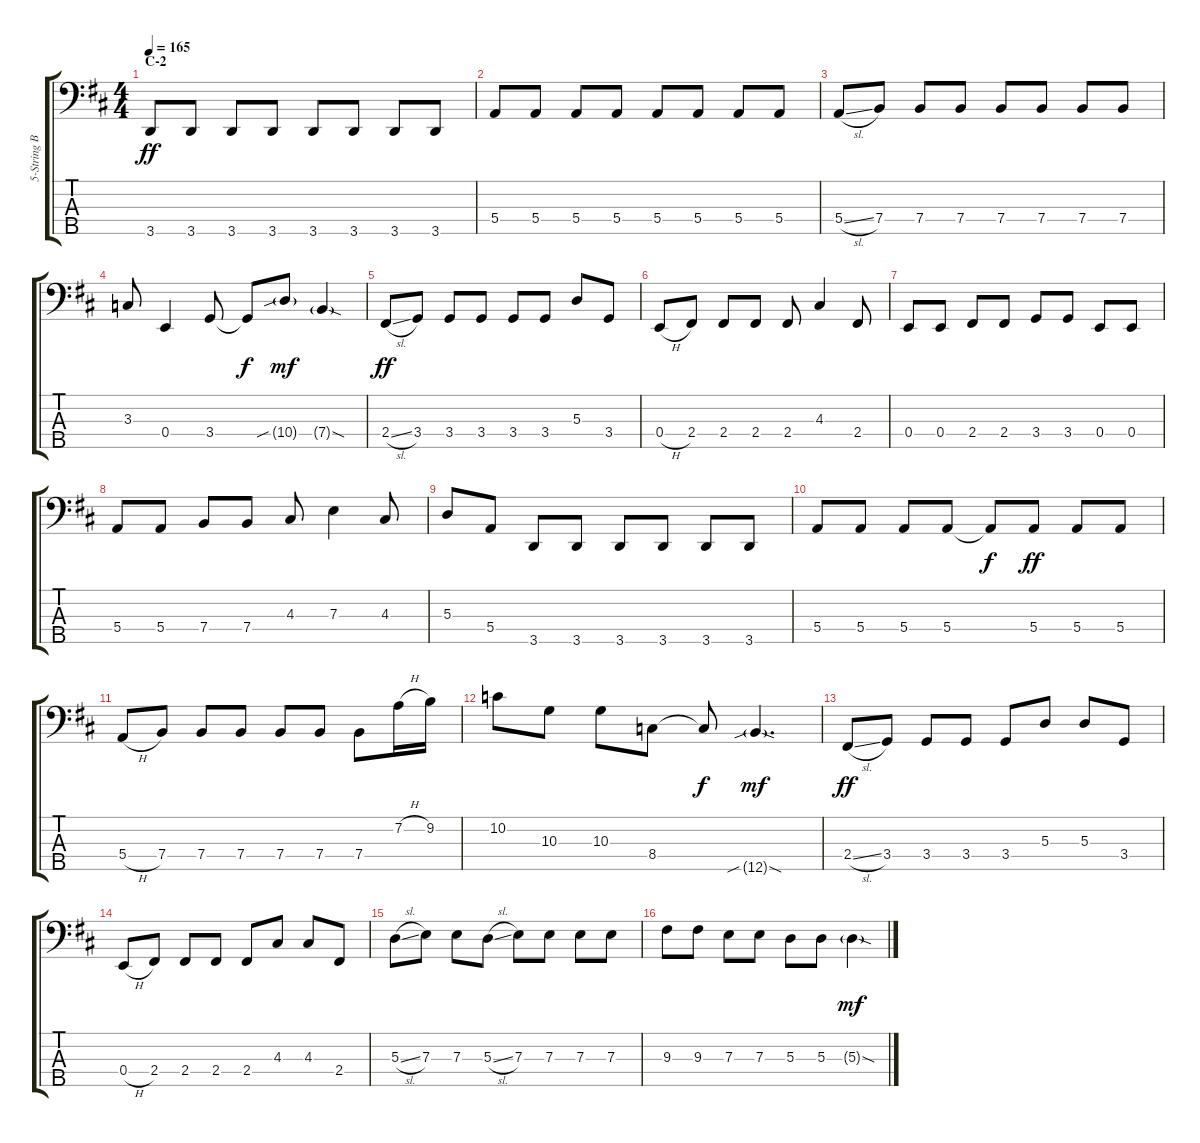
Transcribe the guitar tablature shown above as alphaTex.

\track ("5-String Bass" "5-String B") {mute instrument electricbasspick}
\staff {score tabs}
\tuning (G2 D2 A1 E1 B0) {hide}
\ts (4 4)
\section ("" "C-2")
\tempo 165
\clef f4
\ks d
3.5.8{dy ff} 3.5.8 3.5.8 3.5.8 3.5.8 3.5.8 3.5.8 3.5.8 |
5.4.8 5.4.8 5.4.8 5.4.8 5.4.8 5.4.8 5.4.8 5.4.8 |
5.4{sl}.8 7.4.8 7.4.8 7.4.8 7.4.8 7.4.8 7.4.8 7.4.8 |
3.3.8 0.4.4 3.4.8 3.4{t}.8{dy f} 10.4{sib g}.8{dy mf} 7.4{sod g}.4 |
2.4{sl}.8{dy ff} 3.4.8 3.4.8 3.4.8 3.4.8 3.4.8 5.3.8 3.4.8 |
0.4{h}.8 2.4.8 2.4.8 2.4.8 2.4.8 4.3.4 2.4.8 |
0.4.8 0.4.8 2.4.8 2.4.8 3.4.8 3.4.8 0.4.8 0.4.8 |
5.4.8 5.4.8 7.4.8 7.4.8 4.3.8 7.3.4 4.3.8 |
5.3.8 5.4.8 3.5.8 3.5.8 3.5.8 3.5.8 3.5.8 3.5.8 |
5.4.8 5.4.8 5.4.8 5.4.8 5.4{t}.8{dy f} 5.4.8{dy ff} 5.4.8 5.4.8 |
5.4{h}.8 7.4.8 7.4.8 7.4.8 7.4.8 7.4.8 7.4.8 7.2{h}.16 9.2.16 |
10.2.8 10.3.8 10.3.8 8.4.8 8.4{t}.8{dy f} 12.5{sib sod g}.4{d dy mf} |
2.4{sl}.8{dy ff} 3.4.8 3.4.8 3.4.8 3.4.8 5.3.8 5.3.8 3.4.8 |
0.4{h}.8 2.4.8 2.4.8 2.4.8 2.4.8 4.3.8 4.3.8 2.4.8 |
5.3{sl}.8 7.3.8 7.3.8 5.3{sl}.8 7.3.8 7.3.8 7.3.8 7.3.8 |
9.3.8 9.3.8 7.3.8 7.3.8 5.3.8 5.3.8 5.3{sod g}.4{dy mf}
